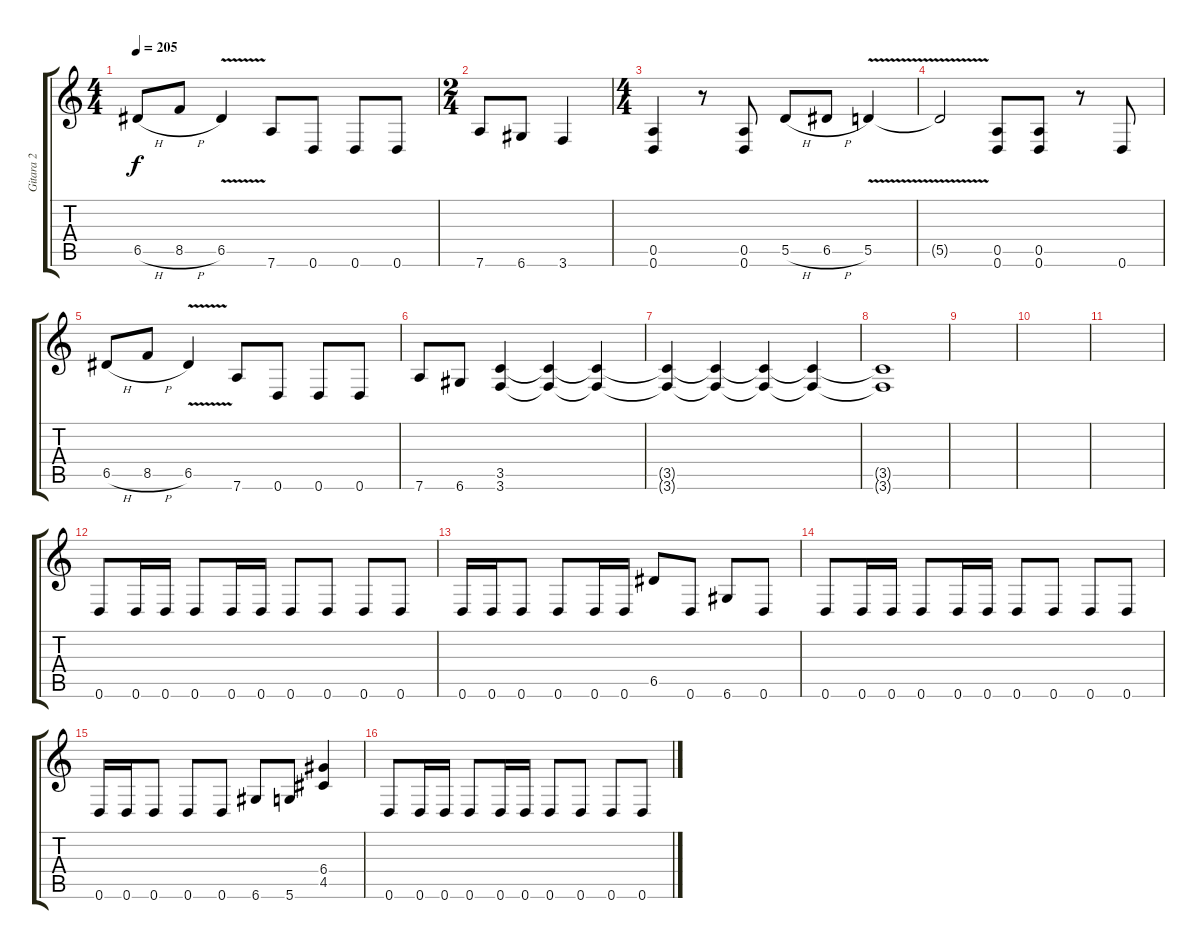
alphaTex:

\track ("Gitara 2" "Gitara 2") {instrument distortionguitar}
\staff {score tabs}
\tuning (E4 B3 G3 D3 A2 D2) {hide}
\ts (4 4)
\tempo 205
\clef g2
\ks c
6.5{h}.8{dy f} 8.5{h}.8 6.5{v}.4 7.6.8 0.6.8 0.6.8 0.6.8 |
\ts (2 4)
7.6.8 6.6.8 3.6.4 |
\ts (4 4)
(0.5 0.6).4 r.8 (0.5 0.6).8 5.5{h}.8 6.5{h}.8 5.5{v}.4 |
5.5{t}.2 (0.5 0.6).8 (0.5 0.6).8 r.8 0.6.8 |
6.5{h}.8 8.5{h}.8 6.5{v}.4 7.6.8 0.6.8 0.6.8 0.6.8 |
7.6.8 6.6.8 (3.5 3.6).4 (3.5{t} 3.6{t}).4 (3.5{t} 3.6{t}).4 |
(3.5{t} 3.6{t}).4 (3.5{t} 3.6{t}).4 (3.5{t} 3.6{t}).4 (3.5{t} 3.6{t}).4 |
(3.5{t} 3.6{t}).1 |
|
|
|
0.6.8 0.6.16 0.6.16 0.6.8 0.6.16 0.6.16 0.6.8 0.6.8 0.6.8 0.6.8 |
0.6.16 0.6.16 0.6.8 0.6.8 0.6.16 0.6.16 6.5.8 0.6.8 6.6.8 0.6.8 |
0.6.8 0.6.16 0.6.16 0.6.8 0.6.16 0.6.16 0.6.8 0.6.8 0.6.8 0.6.8 |
0.6.16 0.6.16 0.6.8 0.6.8 0.6.8 6.6.8 5.6.8 (6.4 4.5).4 |
0.6.8 0.6.16 0.6.16 0.6.8 0.6.16 0.6.16 0.6.8 0.6.8 0.6.8 0.6.8
